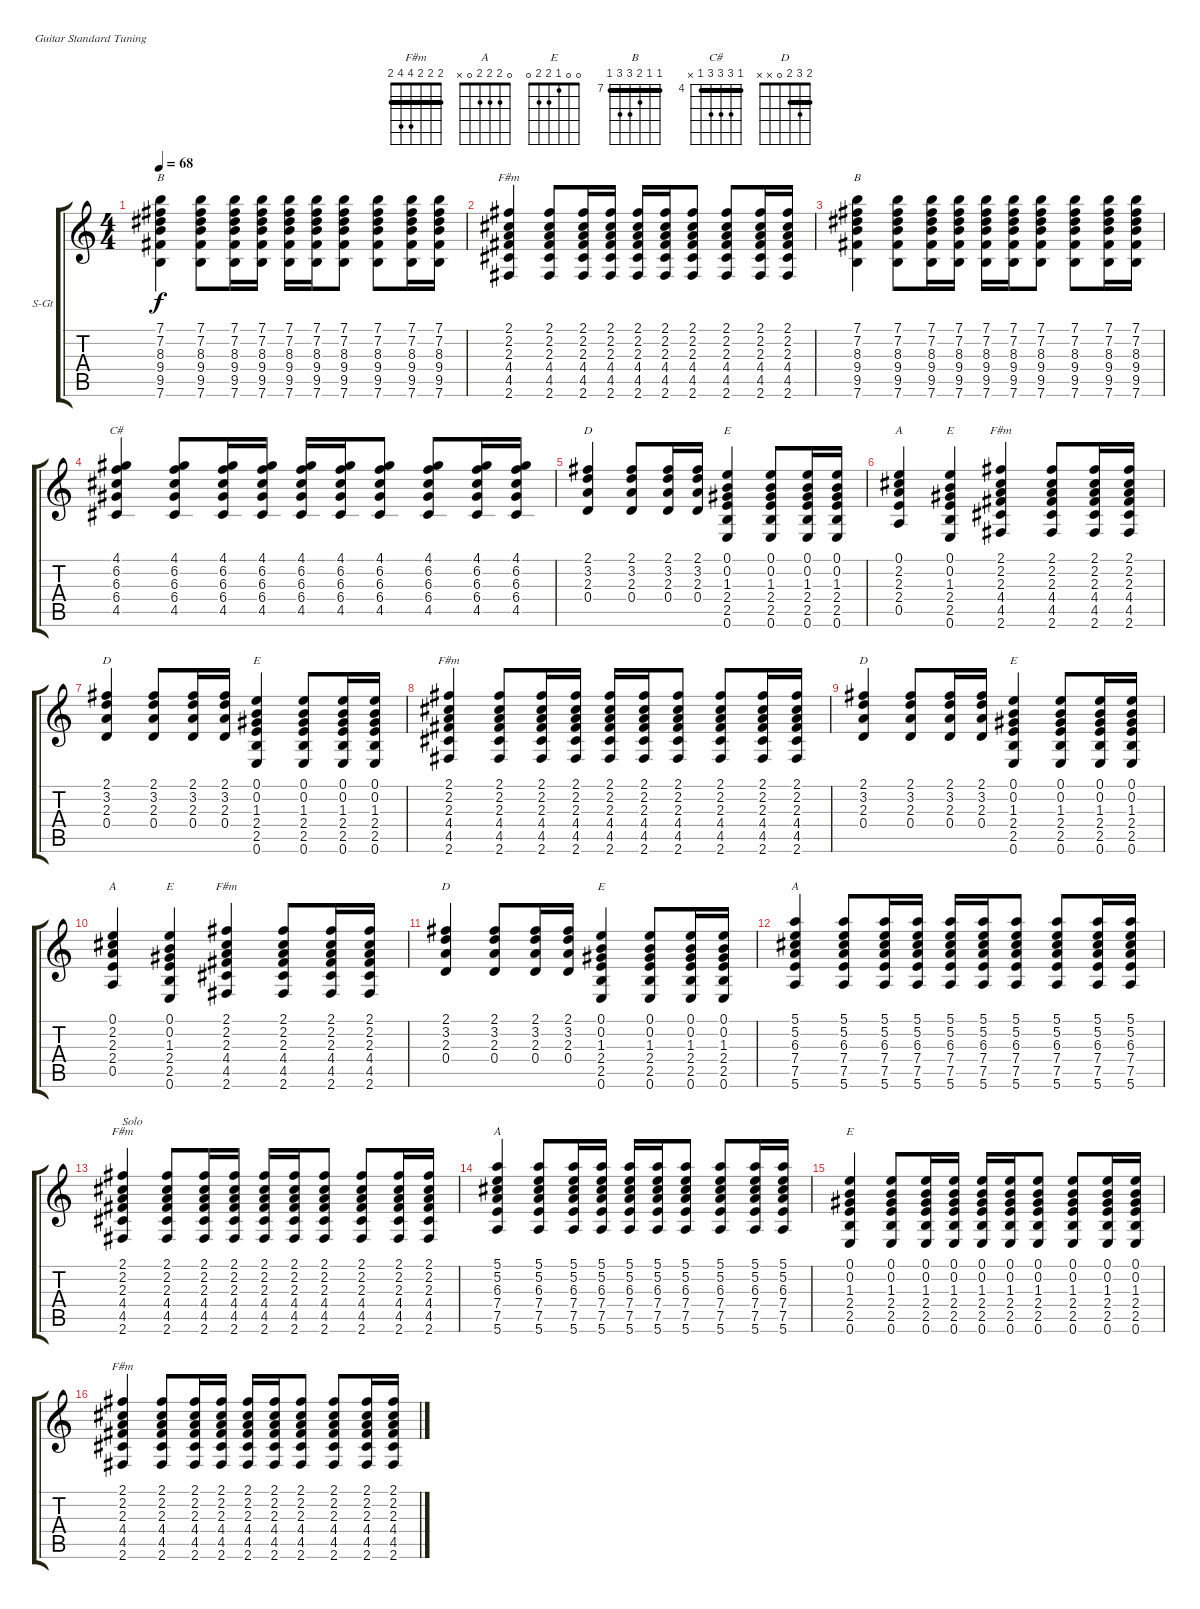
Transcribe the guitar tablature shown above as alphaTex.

\bracketExtendMode groupsimilarinstruments
\firstSystemTrackNameOrientation horizontal
\otherSystemsTrackNameOrientation horizontal
\track ("节奏—黄家驹" "S-Gt") {instrument acousticguitarsteel}
\staff {score tabs}
\tuning (E4 B3 G3 D3 A2 E2)
\chord ("F#m" 2 2 2 4 4 2) {showfingering false barre (2 2 2)}
\chord ("A" 5 5 6 7 7 5) {firstfret 5 showfingering false barre (5 5)}
\chord ("E" 0 0 1 2 2 0) {showfingering false}
\chord ("B" 7 7 8 9 9 7) {firstfret 7 showfingering false barre (7 7)}
\chord ("C#" 4 6 6 6 4 x) {firstfret 4 showfingering false barre 4}
\chord ("D" 2 3 2 0 x x) {showfingering false barre 2}
\chord ("A" 0 2 2 2 0 x) {showfingering false}
\ts (4 4)
\tempo 68
\clef g2
\ks c
(7.1 7.2 8.3 9.4 9.5 7.6).4{ch "B" dy f} (7.1 7.2 8.3 9.4 9.5 7.6).8 (7.1 7.2 8.3 9.4 9.5 7.6).16 (7.1 7.2 8.3 9.4 9.5 7.6).16 (7.1 7.2 8.3 9.4 9.5 7.6).16 (7.1 7.2 8.3 9.4 9.5 7.6).16 (7.1 7.2 8.3 9.4 9.5 7.6).8 (7.1 7.2 8.3 9.4 9.5 7.6).8 (7.1 7.2 8.3 9.4 9.5 7.6).16 (7.1 7.2 8.3 9.4 9.5 7.6).16 |
(2.1 2.2 2.3 4.4 4.5 2.6).4{ch "F#m"} (2.1 2.2 2.3 4.4 4.5 2.6).8 (2.1 2.2 2.3 4.4 4.5 2.6).16 (2.1 2.2 2.3 4.4 4.5 2.6).16 (2.1 2.2 2.3 4.4 4.5 2.6).16 (2.1 2.2 2.3 4.4 4.5 2.6).16 (2.1 2.2 2.3 4.4 4.5 2.6).8 (2.1 2.2 2.3 4.4 4.5 2.6).8 (2.1 2.2 2.3 4.4 4.5 2.6).16 (2.1 2.2 2.3 4.4 4.5 2.6).16 |
(7.1 7.2 8.3 9.4 9.5 7.6).4{ch "B"} (7.1 7.2 8.3 9.4 9.5 7.6).8 (7.1 7.2 8.3 9.4 9.5 7.6).16 (7.1 7.2 8.3 9.4 9.5 7.6).16 (7.1 7.2 8.3 9.4 9.5 7.6).16 (7.1 7.2 8.3 9.4 9.5 7.6).16 (7.1 7.2 8.3 9.4 9.5 7.6).8 (7.1 7.2 8.3 9.4 9.5 7.6).8 (7.1 7.2 8.3 9.4 9.5 7.6).16 (7.1 7.2 8.3 9.4 9.5 7.6).16 |
(4.1 6.2 6.3 6.4 4.5).4{ch "C#"} (4.1 6.2 6.3 6.4 4.5).8 (4.1 6.2 6.3 6.4 4.5).16 (4.1 6.2 6.3 6.4 4.5).16 (4.1 6.2 6.3 6.4 4.5).16 (4.1 6.2 6.3 6.4 4.5).16 (4.1 6.2 6.3 6.4 4.5).8 (4.1 6.2 6.3 6.4 4.5).8 (4.1 6.2 6.3 6.4 4.5).16 (4.1 6.2 6.3 6.4 4.5).16 |
(2.1 3.2 2.3 0.4).4{ch "D"} (2.1 3.2 2.3 0.4).8 (2.1 3.2 2.3 0.4).16 (2.1 3.2 2.3 0.4).16 (0.1 0.2 1.3 2.4 2.5 0.6).4{ch "E"} (0.1 0.2 1.3 2.4 2.5 0.6).8 (0.1 0.2 1.3 2.4 2.5 0.6).16 (0.1 0.2 1.3 2.4 2.5 0.6).16 |
(0.1 2.2 2.3 2.4 0.5).4{ch "A"} (0.1 0.2 1.3 2.4 2.5 0.6).4{ch "E"} (2.1 2.2 2.3 4.4 4.5 2.6).4{ch "F#m"} (2.1 2.2 2.3 4.4 4.5 2.6).8 (2.1 2.2 2.3 4.4 4.5 2.6).16 (2.1 2.2 2.3 4.4 4.5 2.6).16 |
(2.1 3.2 2.3 0.4).4{ch "D"} (2.1 3.2 2.3 0.4).8 (2.1 3.2 2.3 0.4).16 (2.1 3.2 2.3 0.4).16 (0.1 0.2 1.3 2.4 2.5 0.6).4{ch "E"} (0.1 0.2 1.3 2.4 2.5 0.6).8 (0.1 0.2 1.3 2.4 2.5 0.6).16 (0.1 0.2 1.3 2.4 2.5 0.6).16 |
(2.1 2.2 2.3 4.4 4.5 2.6).4{ch "F#m"} (2.1 2.2 2.3 4.4 4.5 2.6).8 (2.1 2.2 2.3 4.4 4.5 2.6).16 (2.1 2.2 2.3 4.4 4.5 2.6).16 (2.1 2.2 2.3 4.4 4.5 2.6).16 (2.1 2.2 2.3 4.4 4.5 2.6).16 (2.1 2.2 2.3 4.4 4.5 2.6).8 (2.1 2.2 2.3 4.4 4.5 2.6).8 (2.1 2.2 2.3 4.4 4.5 2.6).16 (2.1 2.2 2.3 4.4 4.5 2.6).16 |
(2.1 3.2 2.3 0.4).4{ch "D"} (2.1 3.2 2.3 0.4).8 (2.1 3.2 2.3 0.4).16 (2.1 3.2 2.3 0.4).16 (0.1 0.2 1.3 2.4 2.5 0.6).4{ch "E"} (0.1 0.2 1.3 2.4 2.5 0.6).8 (0.1 0.2 1.3 2.4 2.5 0.6).16 (0.1 0.2 1.3 2.4 2.5 0.6).16 |
(0.1 2.2 2.3 2.4 0.5).4{ch "A"} (0.1 0.2 1.3 2.4 2.5 0.6).4{ch "E"} (2.1 2.2 2.3 4.4 4.5 2.6).4{ch "F#m"} (2.1 2.2 2.3 4.4 4.5 2.6).8 (2.1 2.2 2.3 4.4 4.5 2.6).16 (2.1 2.2 2.3 4.4 4.5 2.6).16 |
(2.1 3.2 2.3 0.4).4{ch "D"} (2.1 3.2 2.3 0.4).8 (2.1 3.2 2.3 0.4).16 (2.1 3.2 2.3 0.4).16 (0.1 0.2 1.3 2.4 2.5 0.6).4{ch "E"} (0.1 0.2 1.3 2.4 2.5 0.6).8 (0.1 0.2 1.3 2.4 2.5 0.6).16 (0.1 0.2 1.3 2.4 2.5 0.6).16 |
(5.1 5.2 6.3 7.4 7.5 5.6).4{ch "A"} (5.1 5.2 6.3 7.4 7.5 5.6).8 (5.1 5.2 6.3 7.4 7.5 5.6).16 (5.1 5.2 6.3 7.4 7.5 5.6).16 (5.1 5.2 6.3 7.4 7.5 5.6).16 (5.1 5.2 6.3 7.4 7.5 5.6).16 (5.1 5.2 6.3 7.4 7.5 5.6).8 (5.1 5.2 6.3 7.4 7.5 5.6).8 (5.1 5.2 6.3 7.4 7.5 5.6).16 (5.1 5.2 6.3 7.4 7.5 5.6).16 |
(2.1 2.2 2.3 4.4 4.5 2.6).4{ch "F#m" txt "Solo"} (2.1 2.2 2.3 4.4 4.5 2.6).8 (2.1 2.2 2.3 4.4 4.5 2.6).16 (2.1 2.2 2.3 4.4 4.5 2.6).16 (2.1 2.2 2.3 4.4 4.5 2.6).16 (2.1 2.2 2.3 4.4 4.5 2.6).16 (2.1 2.2 2.3 4.4 4.5 2.6).8 (2.1 2.2 2.3 4.4 4.5 2.6).8 (2.1 2.2 2.3 4.4 4.5 2.6).16 (2.1 2.2 2.3 4.4 4.5 2.6).16 |
(5.1 5.2 6.3 7.4 7.5 5.6).4{ch "A"} (5.1 5.2 6.3 7.4 7.5 5.6).8 (5.1 5.2 6.3 7.4 7.5 5.6).16 (5.1 5.2 6.3 7.4 7.5 5.6).16 (5.1 5.2 6.3 7.4 7.5 5.6).16 (5.1 5.2 6.3 7.4 7.5 5.6).16 (5.1 5.2 6.3 7.4 7.5 5.6).8 (5.1 5.2 6.3 7.4 7.5 5.6).8 (5.1 5.2 6.3 7.4 7.5 5.6).16 (5.1 5.2 6.3 7.4 7.5 5.6).16 |
(0.1 0.2 1.3 2.4 2.5 0.6).4{ch "E"} (0.1 0.2 1.3 2.4 2.5 0.6).8 (0.1 0.2 1.3 2.4 2.5 0.6).16 (0.1 0.2 1.3 2.4 2.5 0.6).16 (0.1 0.2 1.3 2.4 2.5 0.6).16 (0.1 0.2 1.3 2.4 2.5 0.6).16 (0.1 0.2 1.3 2.4 2.5 0.6).8 (0.1 0.2 1.3 2.4 2.5 0.6).8 (0.1 0.2 1.3 2.4 2.5 0.6).16 (0.1 0.2 1.3 2.4 2.5 0.6).16 |
(2.1 2.2 2.3 4.4 4.5 2.6).4{ch "F#m"} (2.1 2.2 2.3 4.4 4.5 2.6).8 (2.1 2.2 2.3 4.4 4.5 2.6).16 (2.1 2.2 2.3 4.4 4.5 2.6).16 (2.1 2.2 2.3 4.4 4.5 2.6).16 (2.1 2.2 2.3 4.4 4.5 2.6).16 (2.1 2.2 2.3 4.4 4.5 2.6).8 (2.1 2.2 2.3 4.4 4.5 2.6).8 (2.1 2.2 2.3 4.4 4.5 2.6).16 (2.1 2.2 2.3 4.4 4.5 2.6).16
